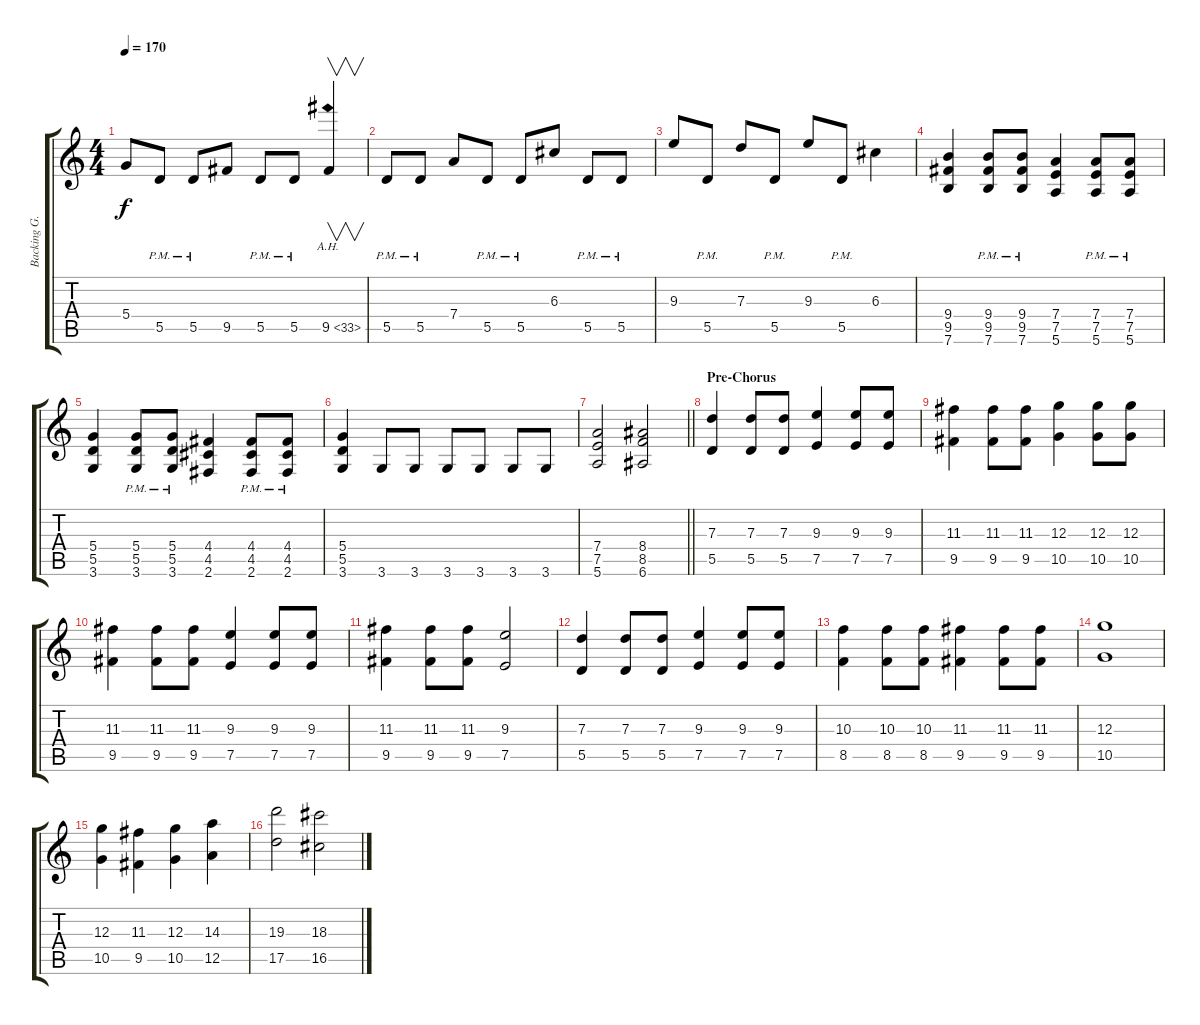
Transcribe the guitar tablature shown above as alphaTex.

\track ("Backing G. 2" "Backing G.") {instrument overdrivenguitar}
\staff {score tabs}
\tuning (E4 B3 G3 D3 A2 E2) {hide}
\ts (4 4)
\tempo 170
\clef g2
\ks c
5.4.8{dy f} 5.5{pm}.8 5.5{pm}.8 9.5.8 5.5{pm}.8 5.5{pm}.8 9.5{ah 24}.4{v} |
5.5{pm}.8 5.5{pm}.8 7.4.8 5.5{pm}.8 5.5{pm}.8 6.3.8 5.5{pm}.8 5.5{pm}.8 |
9.3.8 5.5{pm}.8 7.3.8 5.5{pm}.8 9.3.8 5.5{pm}.8 6.3.4 |
(9.4 9.5 7.6).4 (9.4{pm} 9.5{pm} 7.6{pm}).8 (9.4{pm} 9.5{pm} 7.6{pm}).8 (7.4 7.5 5.6).4 (7.4{pm} 7.5{pm} 5.6{pm}).8 (7.4{pm} 7.5{pm} 5.6{pm}).8 |
(5.4 5.5 3.6).4 (5.4{pm} 5.5{pm} 3.6{pm}).8 (5.4{pm} 5.5{pm} 3.6{pm}).8 (4.4 4.5 2.6).4 (4.4{pm} 4.5{pm} 2.6{pm}).8 (4.4{pm} 4.5{pm} 2.6{pm}).8 |
(5.4 5.5 3.6).4 3.6.8 3.6.8 3.6.8 3.6.8 3.6.8 3.6.8 |
\barLineRight lightlight
(7.4 7.5 5.6).2 (8.4 8.5 6.6).2 |
\section ("" "Pre-Chorus")
(7.3 5.5).4 (7.3 5.5).8 (7.3 5.5).8 (9.3 7.5).4 (9.3 7.5).8 (9.3 7.5).8 |
(11.3 9.5).4 (11.3 9.5).8 (11.3 9.5).8 (12.3 10.5).4 (12.3 10.5).8 (12.3 10.5).8 |
(11.3 9.5).4 (11.3 9.5).8 (11.3 9.5).8 (9.3 7.5).4 (9.3 7.5).8 (9.3 7.5).8 |
(11.3 9.5).4 (11.3 9.5).8 (11.3 9.5).8 (9.3 7.5).2 |
(7.3 5.5).4 (7.3 5.5).8 (7.3 5.5).8 (9.3 7.5).4 (9.3 7.5).8 (9.3 7.5).8 |
(10.3 8.5).4 (10.3 8.5).8 (10.3 8.5).8 (11.3 9.5).4 (11.3 9.5).8 (11.3 9.5).8 |
(12.3 10.5).1 |
(12.3 10.5).4 (11.3 9.5).4 (12.3 10.5).4 (14.3 12.5).4 |
(19.3 17.5).2 (18.3 16.5).2
